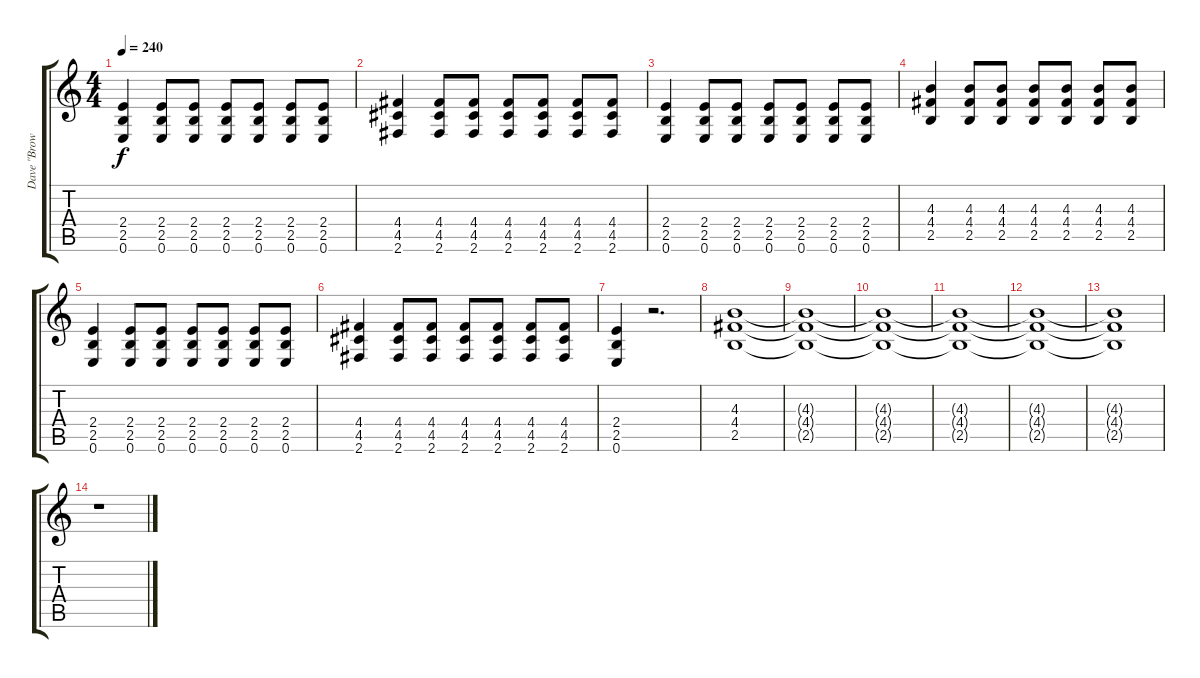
\track ("Dave \"Brownsound\" Baksh" "Dave \"Brow") {instrument distortionguitar}
\staff {score tabs}
\tuning (E4 B3 G3 D3 A2 E2) {hide}
\ts (4 4)
\tempo 240
\clef g2
\ks c
(2.4 2.5 0.6).4{dy f} (2.4 2.5 0.6).8 (2.4 2.5 0.6).8 (2.4 2.5 0.6).8 (2.4 2.5 0.6).8 (2.4 2.5 0.6).8 (2.4 2.5 0.6).8 |
(4.4 4.5 2.6).4 (4.4 4.5 2.6).8 (4.4 4.5 2.6).8 (4.4 4.5 2.6).8 (4.4 4.5 2.6).8 (4.4 4.5 2.6).8 (4.4 4.5 2.6).8 |
(2.4 2.5 0.6).4 (2.4 2.5 0.6).8 (2.4 2.5 0.6).8 (2.4 2.5 0.6).8 (2.4 2.5 0.6).8 (2.4 2.5 0.6).8 (2.4 2.5 0.6).8 |
(4.3 4.4 2.5).4 (4.3 4.4 2.5).8 (4.3 4.4 2.5).8 (4.3 4.4 2.5).8 (4.3 4.4 2.5).8 (4.3 4.4 2.5).8 (4.3 4.4 2.5).8 |
(2.4 2.5 0.6).4 (2.4 2.5 0.6).8 (2.4 2.5 0.6).8 (2.4 2.5 0.6).8 (2.4 2.5 0.6).8 (2.4 2.5 0.6).8 (2.4 2.5 0.6).8 |
(4.4 4.5 2.6).4 (4.4 4.5 2.6).8 (4.4 4.5 2.6).8 (4.4 4.5 2.6).8 (4.4 4.5 2.6).8 (4.4 4.5 2.6).8 (4.4 4.5 2.6).8 |
(2.4 2.5 0.6).4 r.2{d} |
(4.3 4.4 2.5).1 |
(4.3{t} 4.4{t} 2.5{t}).1 |
(4.3{t} 4.4{t} 2.5{t}).1 |
(4.3{t} 4.4{t} 2.5{t}).1 |
(4.3{t} 4.4{t} 2.5{t}).1 |
(4.3{t} 4.4{t} 2.5{t}).1 |
r.1
